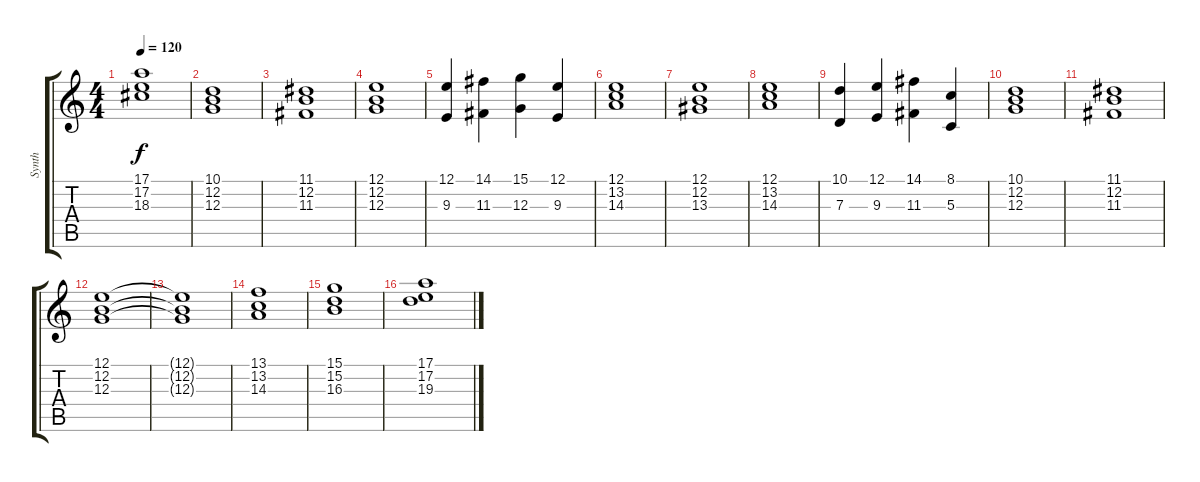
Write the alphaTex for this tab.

\track ("Synth" "Synth") {instrument stringensemble1}
\staff {score tabs}
\tuning (E4 B3 G3 D3 A2 E2) {hide}
\ts (4 4)
\tempo 120
\clef g2
\ks c
(17.1 17.2 18.3).1{dy f} |
(10.1 12.2 12.3).1 |
(11.1 12.2 11.3).1 |
(12.1 12.2 12.3).1 |
(12.1 9.3).4 (14.1 11.3).4 (15.1 12.3).4 (12.1 9.3).4 |
(12.1 13.2 14.3).1 |
(12.1 12.2 13.3).1 |
(12.1 13.2 14.3).1 |
(10.1 7.3).4 (12.1 9.3).4 (14.1 11.3).4 (8.1 5.3).4 |
(10.1 12.2 12.3).1 |
(11.1 12.2 11.3).1 |
(12.1 12.2 12.3).1 |
(12.1{t} 12.2{t} 12.3{t}).1 |
(13.1 13.2 14.3).1 |
(15.1 15.2 16.3).1 |
(17.1 17.2 19.3).1
